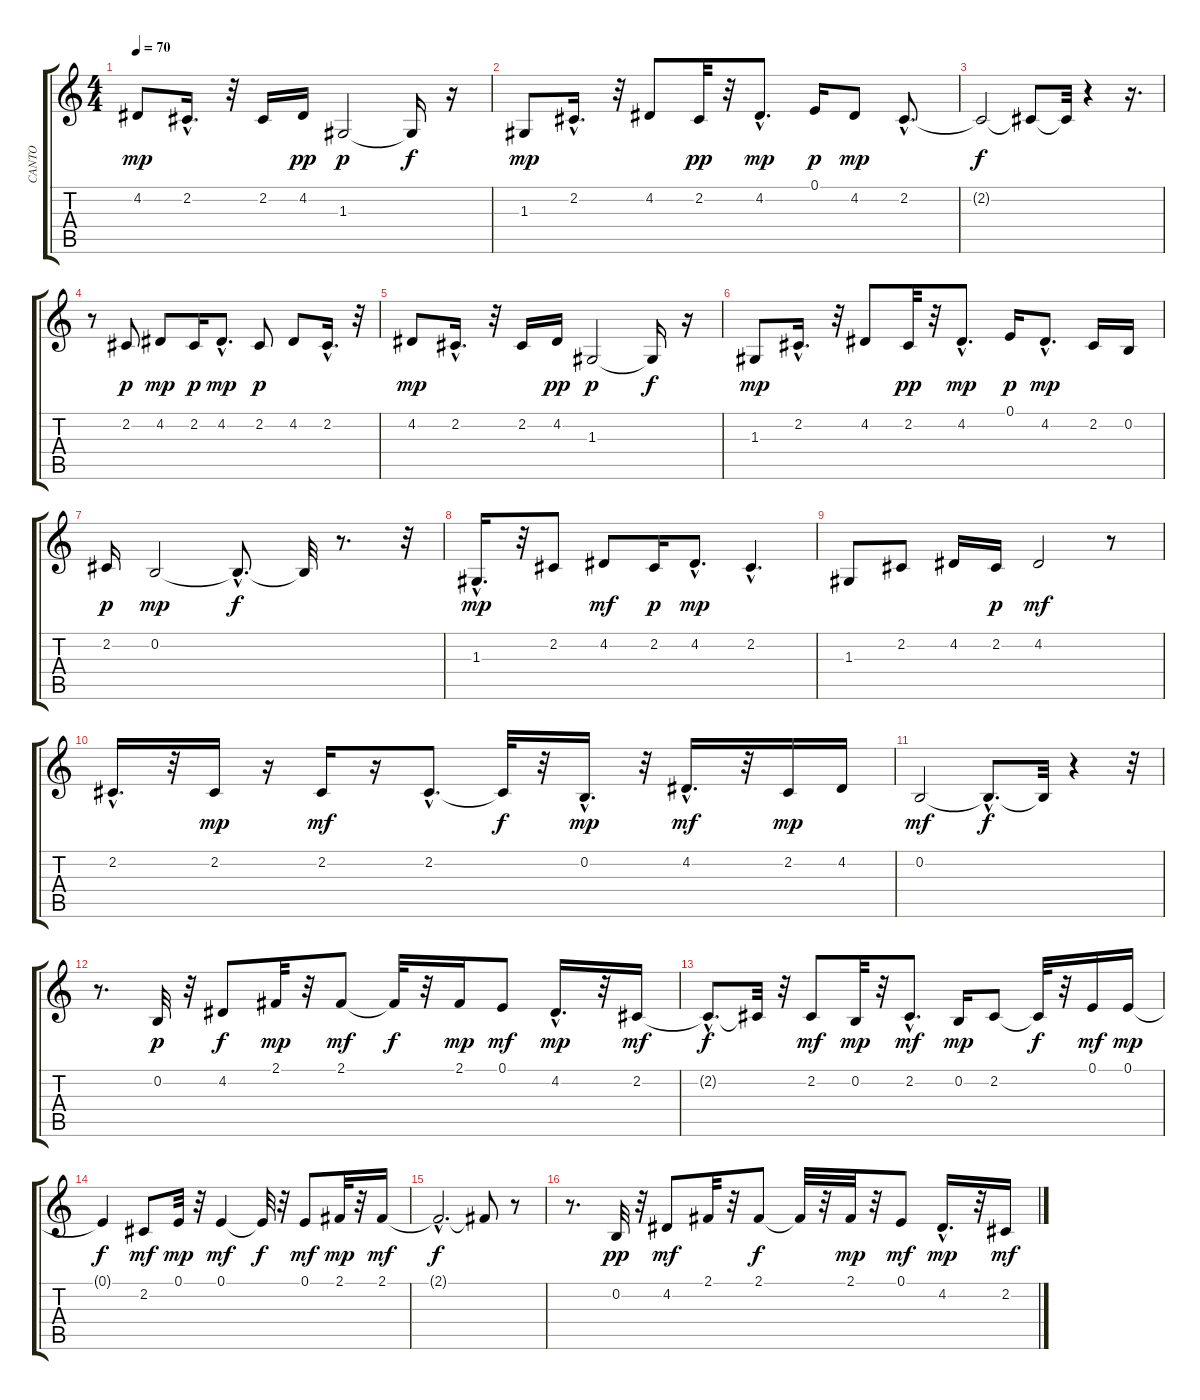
\track ("CANTO" "CANTO") {instrument vibraphone}
\staff {score tabs}
\tuning (E4 B3 G3 D3 A2 E2) {hide}
\ts (4 4)
\tempo 70
\clef g2
\ks c
4.2.8{dy mp} 2.2{hac}.16{d} r.32 2.2.16 4.2.16{dy pp} 1.3.2{dy p} 1.3{t}.16{dy f} r.16 |
1.3.8{dy mp} 2.2{hac}.16{d} r.32 4.2.8 2.2.32{dy pp} r.32 4.2{hac}.8{d dy mp} 0.1.16{dy p} 4.2.8{dy mp} 2.2{hac}.8{d} |
2.2{t}.2{dy f} 2.2{t}.8 2.2{t}.32 r.4 r.16{d} |
r.8 2.2.8{dy p} 4.2.8{dy mp} 2.2.16{dy p} 4.2{hac}.8{d dy mp} 2.2.8{dy p} 4.2.8 2.2{hac}.16{d} r.32 |
4.2.8{dy mp} 2.2{hac}.16{d} r.32 2.2.16 4.2.16{dy pp} 1.3.2{dy p} 1.3{t}.16{dy f} r.16 |
1.3.8{dy mp} 2.2{hac}.16{d} r.32 4.2.8 2.2.32{dy pp} r.32 4.2{hac}.8{d dy mp} 0.1.16{dy p} 4.2{hac}.8{d dy mp} 2.2.16 0.2.16 |
2.2.16{dy p} 0.2.2{dy mp} 0.2{hac t}.8{d dy f} 0.2{t}.32 r.8{d} r.32 |
1.3{hac}.16{d dy mp} r.32 2.2.8 4.2.8{dy mf} 2.2.16{dy p} 4.2{hac}.8{d dy mp} 2.2{hac}.4{d} |
1.3.8 2.2.8 4.2.16 2.2.16{dy p} 4.2.2{dy mf} r.8 |
2.2{hac}.16{d} r.32 2.2.16{dy mp} r.16 2.2.16{dy mf} r.16 2.2{hac}.8{d} 2.2{t}.32{dy f} r.32 0.2{hac}.16{d dy mp} r.32 4.2{hac}.16{d dy mf} r.32 2.2.16{dy mp} 4.2.16 |
0.2.2{dy mf} 0.2{hac t}.8{d dy f} 0.2{t}.32 r.4 r.32 |
r.8{d} 0.2.32{dy p} r.32 4.2.8{dy f} 2.1.32{dy mp} r.32 2.1.8{dy mf} 2.1{t}.32{dy f} r.32 2.1.16{dy mp} 0.1.8{dy mf} 4.2{hac}.16{d dy mp} r.32 2.2.16{dy mf} |
2.2{hac t}.8{d dy f} 2.2{t}.32 r.32 2.2.8{dy mf} 0.2.32{dy mp} r.32 2.2{hac}.8{d dy mf} 0.2.16{dy mp} 2.2.8 2.2{t}.32{dy f} r.32 0.1.16{dy mf} 0.1.16{dy mp} |
0.1{t}.4{dy f} 2.2.8{dy mf} 0.1.32{dy mp} r.32 0.1.4{dy mf} 0.1{t}.32{dy f} r.32 0.1.8{dy mf} 2.1.32{dy mp} r.32 2.1.16{dy mf} |
2.1{hac t}.2{d dy f} 2.1{t}.8 r.8 |
r.8{d} 0.2.32{dy pp} r.32 4.2.8{dy mf} 2.1.32 r.32 2.1.8{dy f} 2.1{t}.32 r.32 2.1.32{dy mp} r.32 0.1.8{dy mf} 4.2{hac}.16{d dy mp} r.32 2.2.16{dy mf}
